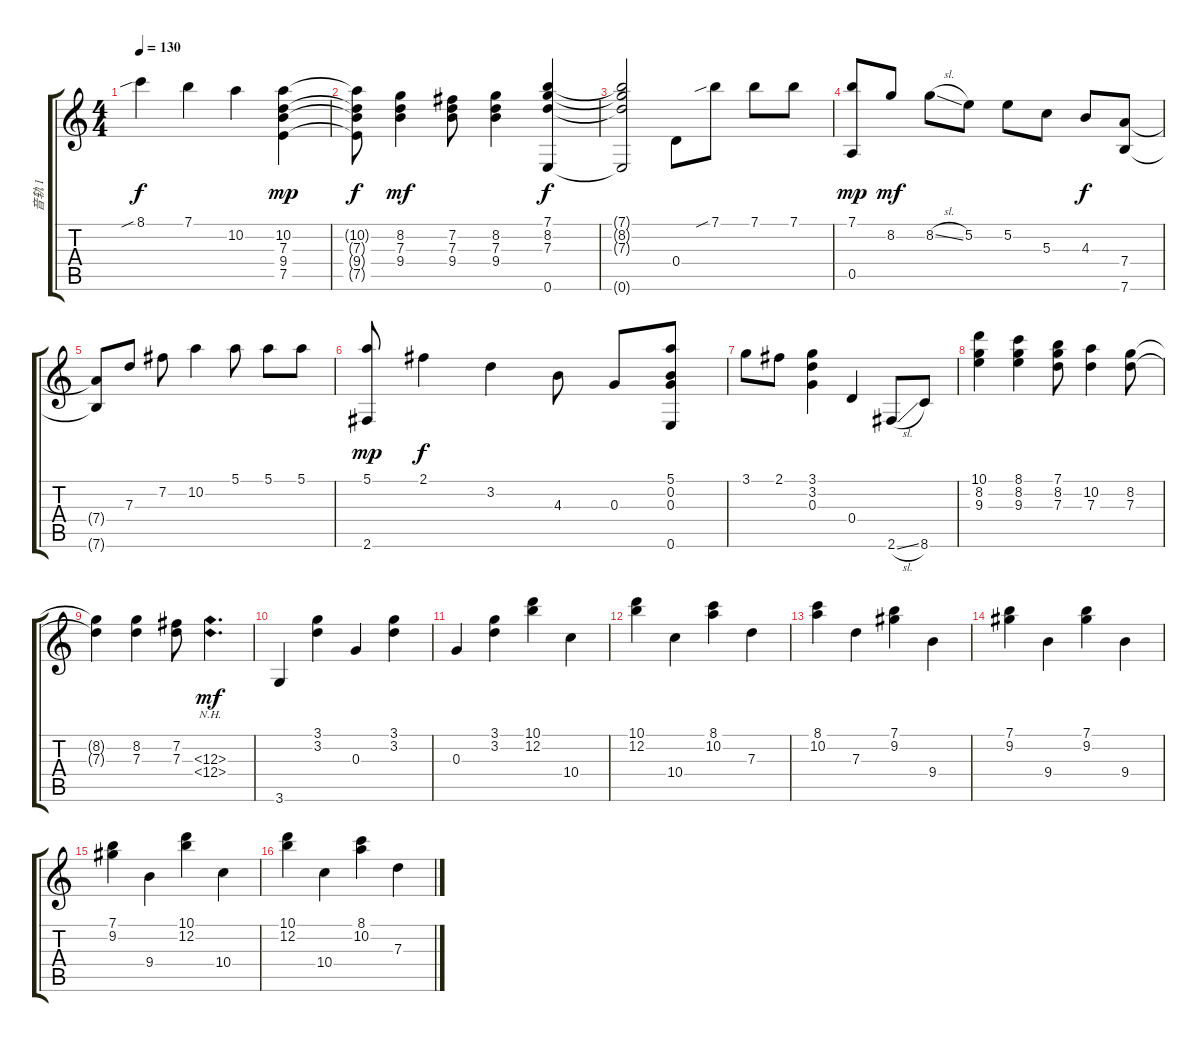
\track ("音轨 1" "音轨 1") {instrument acousticguitarnylon}
\staff {score tabs}
\tuning (E4 B3 G3 D3 A2 E2) {hide}
\ts (4 4)
\tempo 130
\clef g2
\ks c
8.1{sib}.4{dy f} 7.1.4 10.2.4 (10.2 7.3 9.4 7.5).4{dy mp} |
(10.2{t} 7.3{t} 9.4{t} 7.5{t}).8{dy f} (8.2 7.3 9.4).4{dy mf} (7.2 7.3 9.4).8 (8.2 7.3 9.4).4 (7.1 8.2 7.3 0.6).4{dy f} |
(7.1{t} 8.2{t} 7.3{t} 0.6{t}).2 0.4.8 7.1{sib}.8 7.1.8 7.1.8 |
(7.1 0.5).8{dy mp} 8.2.8{dy mf} 8.2{sl}.8 5.2.8 5.2.8 5.3.8 4.3.8{dy f} (7.4 7.6).8 |
(7.4{t} 7.6{t}).8 7.3.8 7.2.8 10.2.4 5.1.8 5.1.8 5.1.8 |
(5.1 2.6).8{dy mp} 2.1.4{dy f} 3.2.4 4.3.8 0.3.8 (5.1 0.2 0.3 0.6).8 |
3.1.8 2.1.8 (3.1 3.2 0.3).4 0.4.4 2.6{sl}.8 8.6.8 |
(10.1 8.2 9.3).4 (8.1 8.2 9.3).4 (7.1 8.2 7.3).8 (10.2 7.3).4 (8.2 7.3).8 |
(8.2{t} 7.3{t}).4 (8.2 7.3).4 (7.2 7.3).8 (12.3{nh} 12.4{nh}).4{d dy mf} |
3.6.4 (3.1 3.2).4 0.3.4 (3.1 3.2).4 |
0.3.4 (3.1 3.2).4 (10.1 12.2).4 10.4.4 |
(10.1 12.2).4 10.4.4 (8.1 10.2).4 7.3.4 |
(8.1 10.2).4 7.3.4 (7.1 9.2).4 9.4.4 |
(7.1 9.2).4 9.4.4 (7.1 9.2).4 9.4.4 |
(7.1 9.2).4 9.4.4 (10.1 12.2).4 10.4.4 |
(10.1 12.2).4 10.4.4 (8.1 10.2).4 7.3.4
